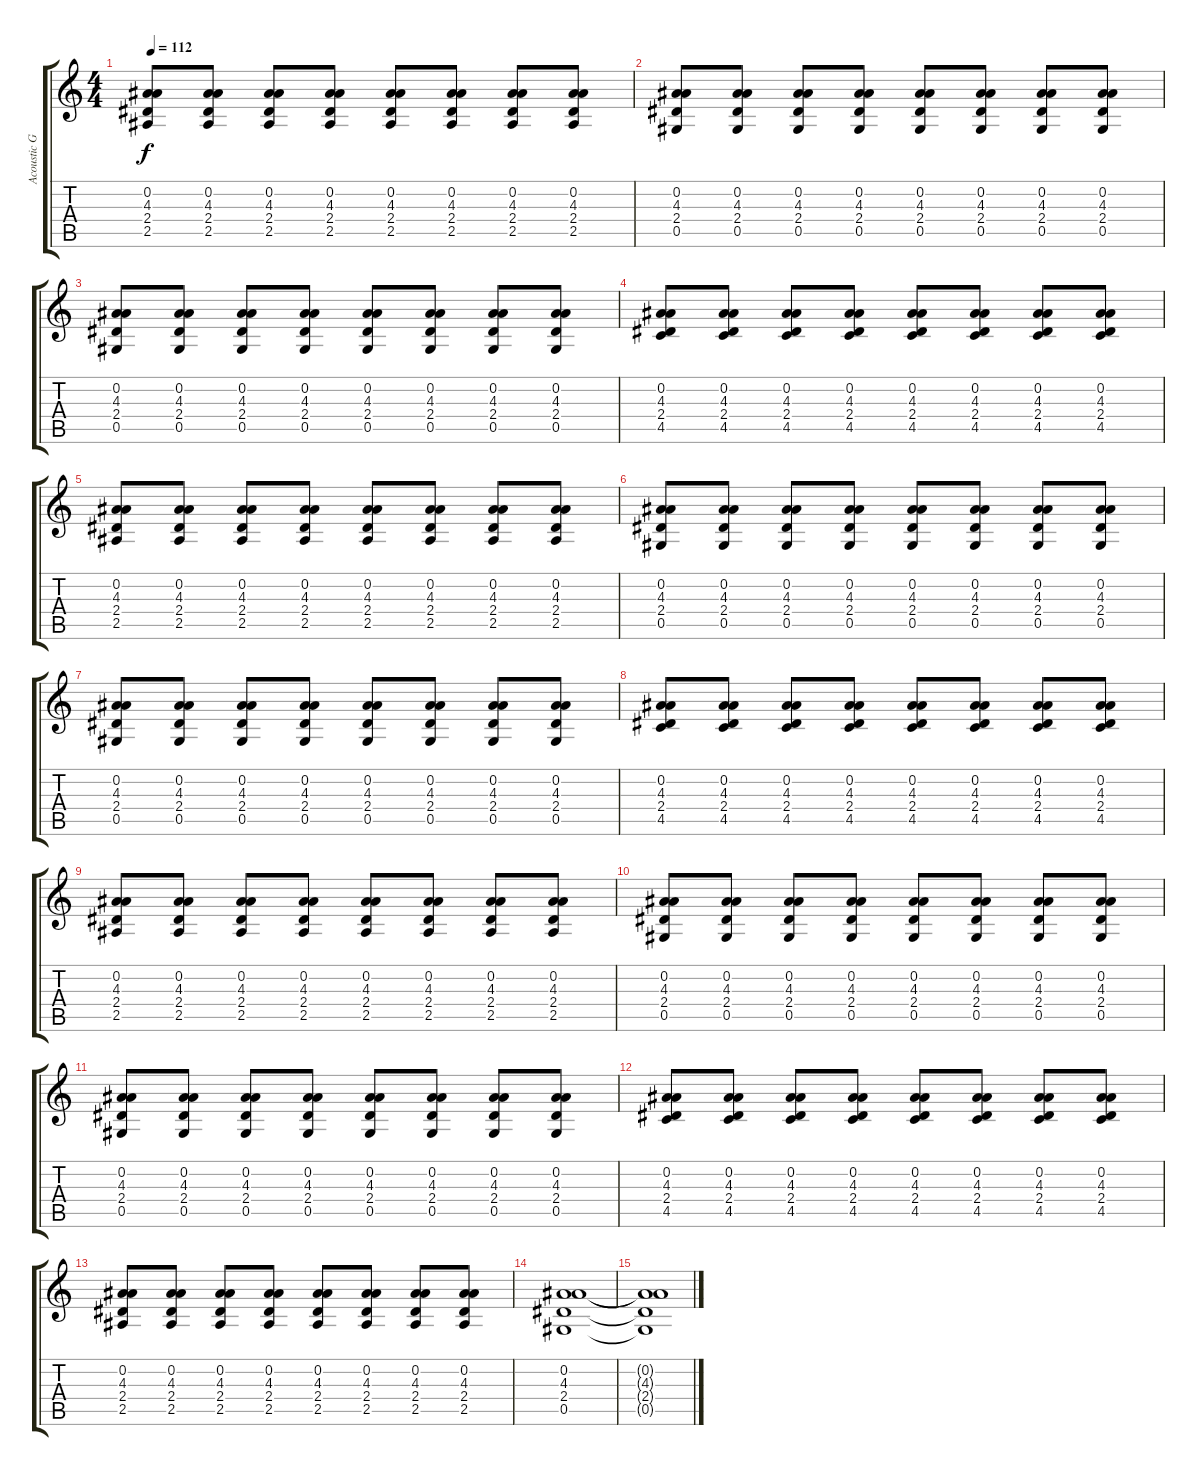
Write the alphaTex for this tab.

\track ("Acoustic Guitar" "Acoustic G") {instrument acousticguitarsteel}
\staff {score tabs}
\tuning (Eb4 Bb3 Gb3 Db3 Ab2 Eb2) {hide}
\ts (4 4)
\tempo 112
\clef g2
\ks c
(0.2 4.3 2.4 2.5).8{dy f} (0.2 4.3 2.4 2.5).8 (0.2 4.3 2.4 2.5).8 (0.2 4.3 2.4 2.5).8 (0.2 4.3 2.4 2.5).8 (0.2 4.3 2.4 2.5).8 (0.2 4.3 2.4 2.5).8 (0.2 4.3 2.4 2.5).8 |
(0.2 4.3 2.4 0.5).8 (0.2 4.3 2.4 0.5).8 (0.2 4.3 2.4 0.5).8 (0.2 4.3 2.4 0.5).8 (0.2 4.3 2.4 0.5).8 (0.2 4.3 2.4 0.5).8 (0.2 4.3 2.4 0.5).8 (0.2 4.3 2.4 0.5).8 |
(0.2 4.3 2.4 0.5).8 (0.2 4.3 2.4 0.5).8 (0.2 4.3 2.4 0.5).8 (0.2 4.3 2.4 0.5).8 (0.2 4.3 2.4 0.5).8 (0.2 4.3 2.4 0.5).8 (0.2 4.3 2.4 0.5).8 (0.2 4.3 2.4 0.5).8 |
(0.2 4.3 2.4 4.5).8 (0.2 4.3 2.4 4.5).8 (0.2 4.3 2.4 4.5).8 (0.2 4.3 2.4 4.5).8 (0.2 4.3 2.4 4.5).8 (0.2 4.3 2.4 4.5).8 (0.2 4.3 2.4 4.5).8 (0.2 4.3 2.4 4.5).8 |
(0.2 4.3 2.4 2.5).8 (0.2 4.3 2.4 2.5).8 (0.2 4.3 2.4 2.5).8 (0.2 4.3 2.4 2.5).8 (0.2 4.3 2.4 2.5).8 (0.2 4.3 2.4 2.5).8 (0.2 4.3 2.4 2.5).8 (0.2 4.3 2.4 2.5).8 |
(0.2 4.3 2.4 0.5).8 (0.2 4.3 2.4 0.5).8 (0.2 4.3 2.4 0.5).8 (0.2 4.3 2.4 0.5).8 (0.2 4.3 2.4 0.5).8 (0.2 4.3 2.4 0.5).8 (0.2 4.3 2.4 0.5).8 (0.2 4.3 2.4 0.5).8 |
(0.2 4.3 2.4 0.5).8 (0.2 4.3 2.4 0.5).8 (0.2 4.3 2.4 0.5).8 (0.2 4.3 2.4 0.5).8 (0.2 4.3 2.4 0.5).8 (0.2 4.3 2.4 0.5).8 (0.2 4.3 2.4 0.5).8 (0.2 4.3 2.4 0.5).8 |
(0.2 4.3 2.4 4.5).8 (0.2 4.3 2.4 4.5).8 (0.2 4.3 2.4 4.5).8 (0.2 4.3 2.4 4.5).8 (0.2 4.3 2.4 4.5).8 (0.2 4.3 2.4 4.5).8 (0.2 4.3 2.4 4.5).8 (0.2 4.3 2.4 4.5).8 |
(0.2 4.3 2.4 2.5).8 (0.2 4.3 2.4 2.5).8 (0.2 4.3 2.4 2.5).8 (0.2 4.3 2.4 2.5).8 (0.2 4.3 2.4 2.5).8 (0.2 4.3 2.4 2.5).8 (0.2 4.3 2.4 2.5).8 (0.2 4.3 2.4 2.5).8 |
(0.2 4.3 2.4 0.5).8 (0.2 4.3 2.4 0.5).8 (0.2 4.3 2.4 0.5).8 (0.2 4.3 2.4 0.5).8 (0.2 4.3 2.4 0.5).8 (0.2 4.3 2.4 0.5).8 (0.2 4.3 2.4 0.5).8 (0.2 4.3 2.4 0.5).8 |
(0.2 4.3 2.4 0.5).8 (0.2 4.3 2.4 0.5).8 (0.2 4.3 2.4 0.5).8 (0.2 4.3 2.4 0.5).8 (0.2 4.3 2.4 0.5).8 (0.2 4.3 2.4 0.5).8 (0.2 4.3 2.4 0.5).8 (0.2 4.3 2.4 0.5).8 |
(0.2 4.3 2.4 4.5).8 (0.2 4.3 2.4 4.5).8 (0.2 4.3 2.4 4.5).8 (0.2 4.3 2.4 4.5).8 (0.2 4.3 2.4 4.5).8 (0.2 4.3 2.4 4.5).8 (0.2 4.3 2.4 4.5).8 (0.2 4.3 2.4 4.5).8 |
(0.2 4.3 2.4 2.5).8 (0.2 4.3 2.4 2.5).8 (0.2 4.3 2.4 2.5).8 (0.2 4.3 2.4 2.5).8 (0.2 4.3 2.4 2.5).8 (0.2 4.3 2.4 2.5).8 (0.2 4.3 2.4 2.5).8 (0.2 4.3 2.4 2.5).8 |
(0.2 4.3 2.4 0.5).1 |
(0.2{t} 4.3{t} 2.4{t} 0.5{t}).1
